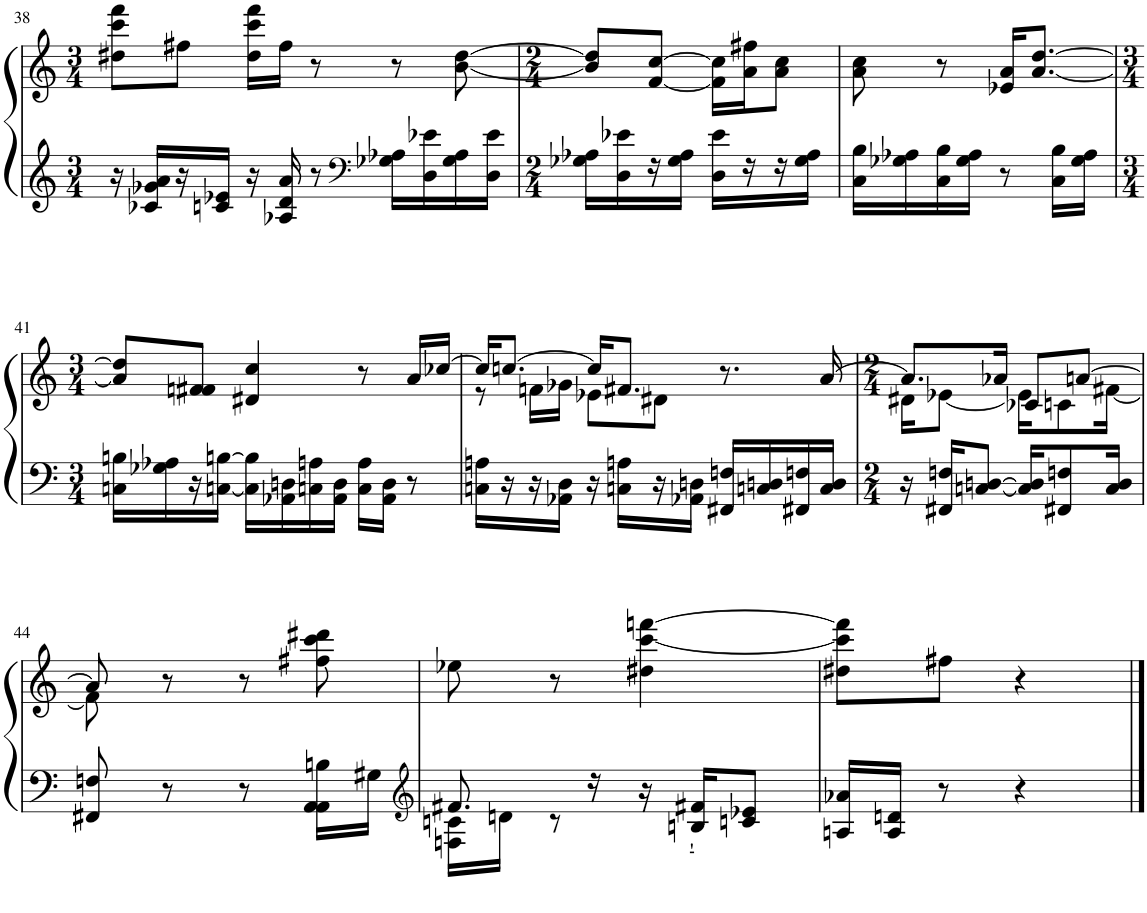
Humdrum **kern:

**kern	**text	**kern
*part1	*part1	*part1
*staff2	*staff2	*staff1
*I"Piano	*	*
*I'Pno.	*	*
!!LO:PB:g=z
*clefG2	*	*clefG2
*k[]	*	*k[]
*M3/4	*	*M3/4
=38	=38	=38
16r	.	8dd#X\ 8ccc\ 8fff\L
16c-X/ 16g-X/ 16a/LL	.	.
16r	.	8ff#X\J
16cn/ 16e-X/JJ	.	.
16r	.	16dd#\ 16ccc\ 16fff\LL
16A-X/ 16d/ 16a/	.	16ff#\JJ
8r	.	8r
*clefF4	*	*
16G-X\ 16A-X\LL	.	8r
16D\ 16e-X\	.	.
16G-\ 16A-\	.	[8b\ [8dd#\
16D\ 16e-\JJ	.	.
=39	=39	=39
*M2/4	*	*M2/4
16G-X\ 16A-X\LL	.	8b/] 8dd#/]L
16D\ 16e-X\	.	.
16r	.	[8f/ [8cc/J
16G-\ 16A-\JJ	.	.
16D\ 16e-\LL	.	16f\] 16cc\]LL
16r	.	16a\ 16ff#X\J
16r	.	8a\ 8cc\J
16G-\ 16A-\JJ	.	.
=40	=40	=40
16C\ 16B\LL	.	8a\ 8cc\
16G-X\ 16A-X\	.	.
16C\ 16B\	.	8r
16G-\ 16A-\JJ	.	.
8r	.	16e-X/ 16a/KL
.	.	[8.a/ [8.dd/J
16C\ 16B\LL	.	.
16G-\ 16A-\JJ	.	.
!!LO:LB:g=z
=41	=41	=41
*M3/4	*	*M3/4
16Cn\ 16Bn\LL	.	8a/] 8dd/]L
16G-X\ 16A-X\	.	.
16r	.	8fn/ 8f#X/J
[16Cn\ [16Bn\JJ	.	.
16C\] 16B\]LL	.	4d#X/ 4cc/
16AA-X\ 16Dn\	.	.
16Cn\ 16An\	.	.
16AA-\ 16D\JJ	.	.
16C\ 16A\LL	.	8r
16AA-\ 16D\JJ	.	.
8r	.	16a/LL
.	.	[16cc-X/JJ
=42	=42	=42
*	*	*^
16Cn\ 16An\LL	.	16cc-/KL]	8r
16r	.	[8.ccn/J	.
16r	.	.	16fn\LL
16AA-X\ 16D\JJ	.	.	16g-X\JJ
16r	.	16cc/KL]	8e-X\L
16Cn\ 16An\LL	.	8.f#X/J	.
16r	.	.	8d#X\J
16AA-X\ 16Dn\JJ	.	.	.
16FF#X/ 16Fn/LL	.	8.r	4ryy
16Cn/ 16Dn/	.	.	.
16FF#X/ 16Fn/	.	.	.
16C/ 16D/JJ	.	[16a/	.
=43	=43	=43	=43
*M2/4	*	*M2/4	*
16r	.	8.a/L]	16d#X\KL
16FF#X/ 16Fn/KL	.	.	[8e-X\J
[8Cn/ [8Dn/J	.	.	.
.	.	16a-X/Jk	16ryy
16C/] 16D/]KL	.	8c-X/L	16e-\KL]
8FF#X/ 8Fn/	.	.	8cn\
.	.	[8an/J	.
16C/ 16D/Jk	.	.	[16f#X\Jk
!!LO:LB:g=z	!!
=44	=44	=44	=44
8FF#X/ 8Fn/	.	8f#\]	8a/]
8r	.	8r	4.ryy
8r	.	8r	.
16AA\ 16AA\ 16Bn\LL	.	8ff#X\ 8ccc\ 8ddd#X\	.
16G#X\JJ	.	.	.
*	*	*v	*v
=45	=45	=45
*clefG2	*	*
*^	*	*
8.f#X/	16Fn\ 16cn\LL	.	8ee-X\
.	16dn\JJ	.	.
.	8r	.	8r
16r	.	.	.
16r	4ryy	.	4dd#X\ [4ccc\ [4fffn\
!	!	!LO:LY:b	!
16Bn/ 16f#X/KL	.	'-	.
8cn/ 8e-X/J	.	.	.
*v	*v	*	*
=46	=46	=46
16An/ 16a-X/LL	.	8dd#X\ 8ccc\] 8fff\]L
16A/ 16dn/JJ	.	.
8r	.	8ff#X\J
4r	.	4r
==	==	==
*-	*-	*-
